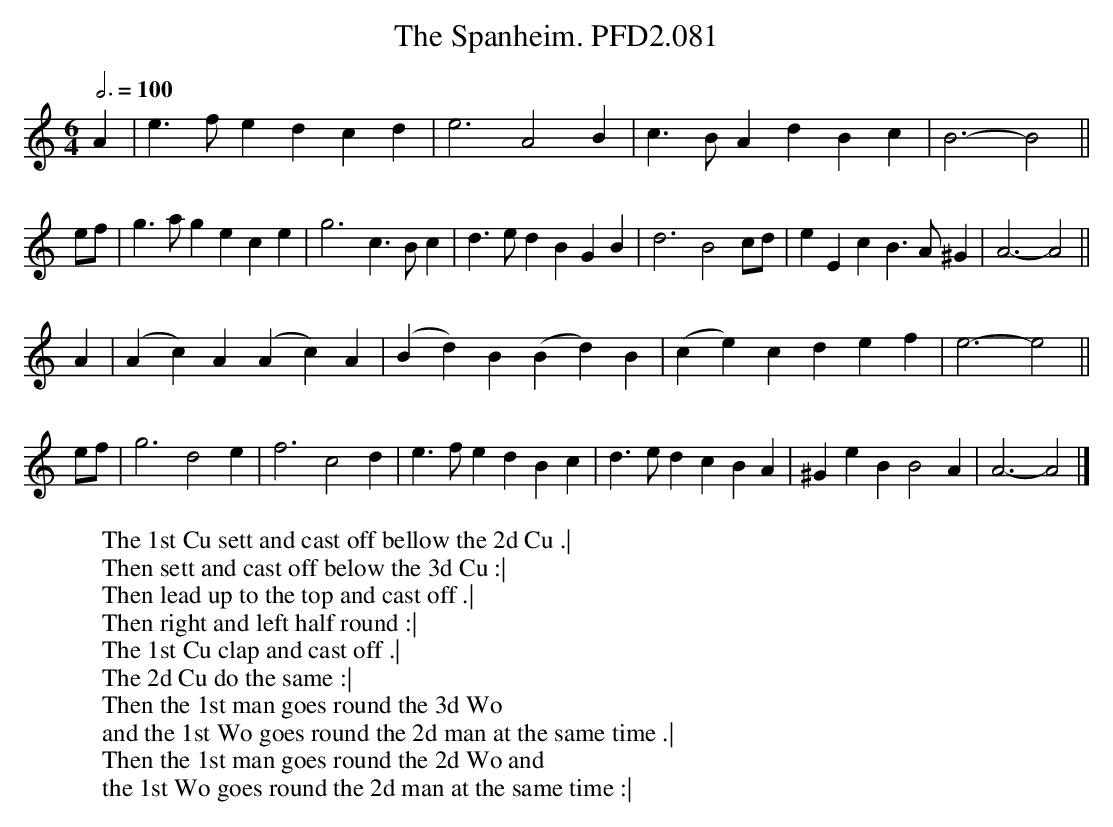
X:1
T:Spanheim. PFD2.081, The
M:6/4
L:1/4
Q:3/4=100
W:The 1st Cu sett and cast off bellow the 2d Cu .|
W:Then sett and cast off below the 3d Cu :|
W:Then lead up to the top and cast off .|
W:Then right and left half round :|
W:The 1st Cu clap and cast off .|
W:The 2d Cu do the same :|
W:Then the 1st man goes round the 3d Wo
W:and the 1st Wo goes round the 2d man at the same time .|
W:Then the 1st man goes round the 2d Wo and
W:the 1st Wo goes round the 2d man at the same time :|
K:Am
A|e>fe dcd|e3 A2B|c>BA dBc|B3-B2||
e/f/|g>ag ece|g3 c>Bc|d>ed BGB|d3 B2c/d/|\
eEc B>A^G|A3-A2||
A|(Ac)A (Ac)A|(Bd)B (Bd)B|(ce)c def|e3-e2||
e/f/|g3 d2e|f3 c2d|e>fe dBc|d>ed cBA|\
^GeB B2A|A3-A2|]
